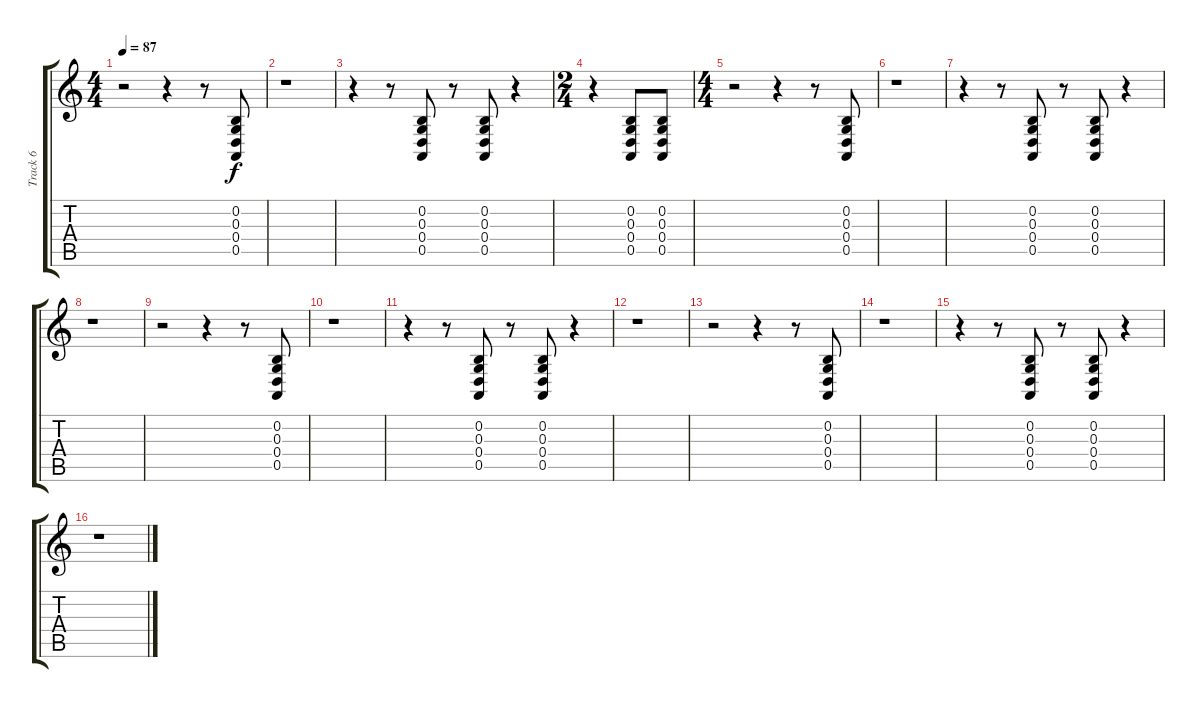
\track ("Track 6" "Track 6") {instrument reversecymbal}
\staff {score tabs}
\tuning (E4 B3 G3 D3 A2 E2) {hide}
\ts (4 4)
\tempo 87
\clef g2
\ks c
r.2{dy f} r.4 r.8 (0.2 0.3 0.4 0.5).8 |
r.1 |
r.4 r.8 (0.2 0.3 0.4 0.5).8 r.8 (0.2 0.3 0.4 0.5).8 r.4 |
\ts (2 4)
r.4 (0.2 0.3 0.4 0.5).8 (0.2 0.3 0.4 0.5).8 |
\ts (4 4)
r.2 r.4 r.8 (0.2 0.3 0.4 0.5).8 |
r.1 |
r.4 r.8 (0.2 0.3 0.4 0.5).8 r.8 (0.2 0.3 0.4 0.5).8 r.4 |
r.1 |
r.2 r.4 r.8 (0.2 0.3 0.4 0.5).8 |
r.1 |
r.4 r.8 (0.2 0.3 0.4 0.5).8 r.8 (0.2 0.3 0.4 0.5).8 r.4 |
r.1 |
r.2 r.4 r.8 (0.2 0.3 0.4 0.5).8 |
r.1 |
r.4 r.8 (0.2 0.3 0.4 0.5).8 r.8 (0.2 0.3 0.4 0.5).8 r.4 |
r.1
